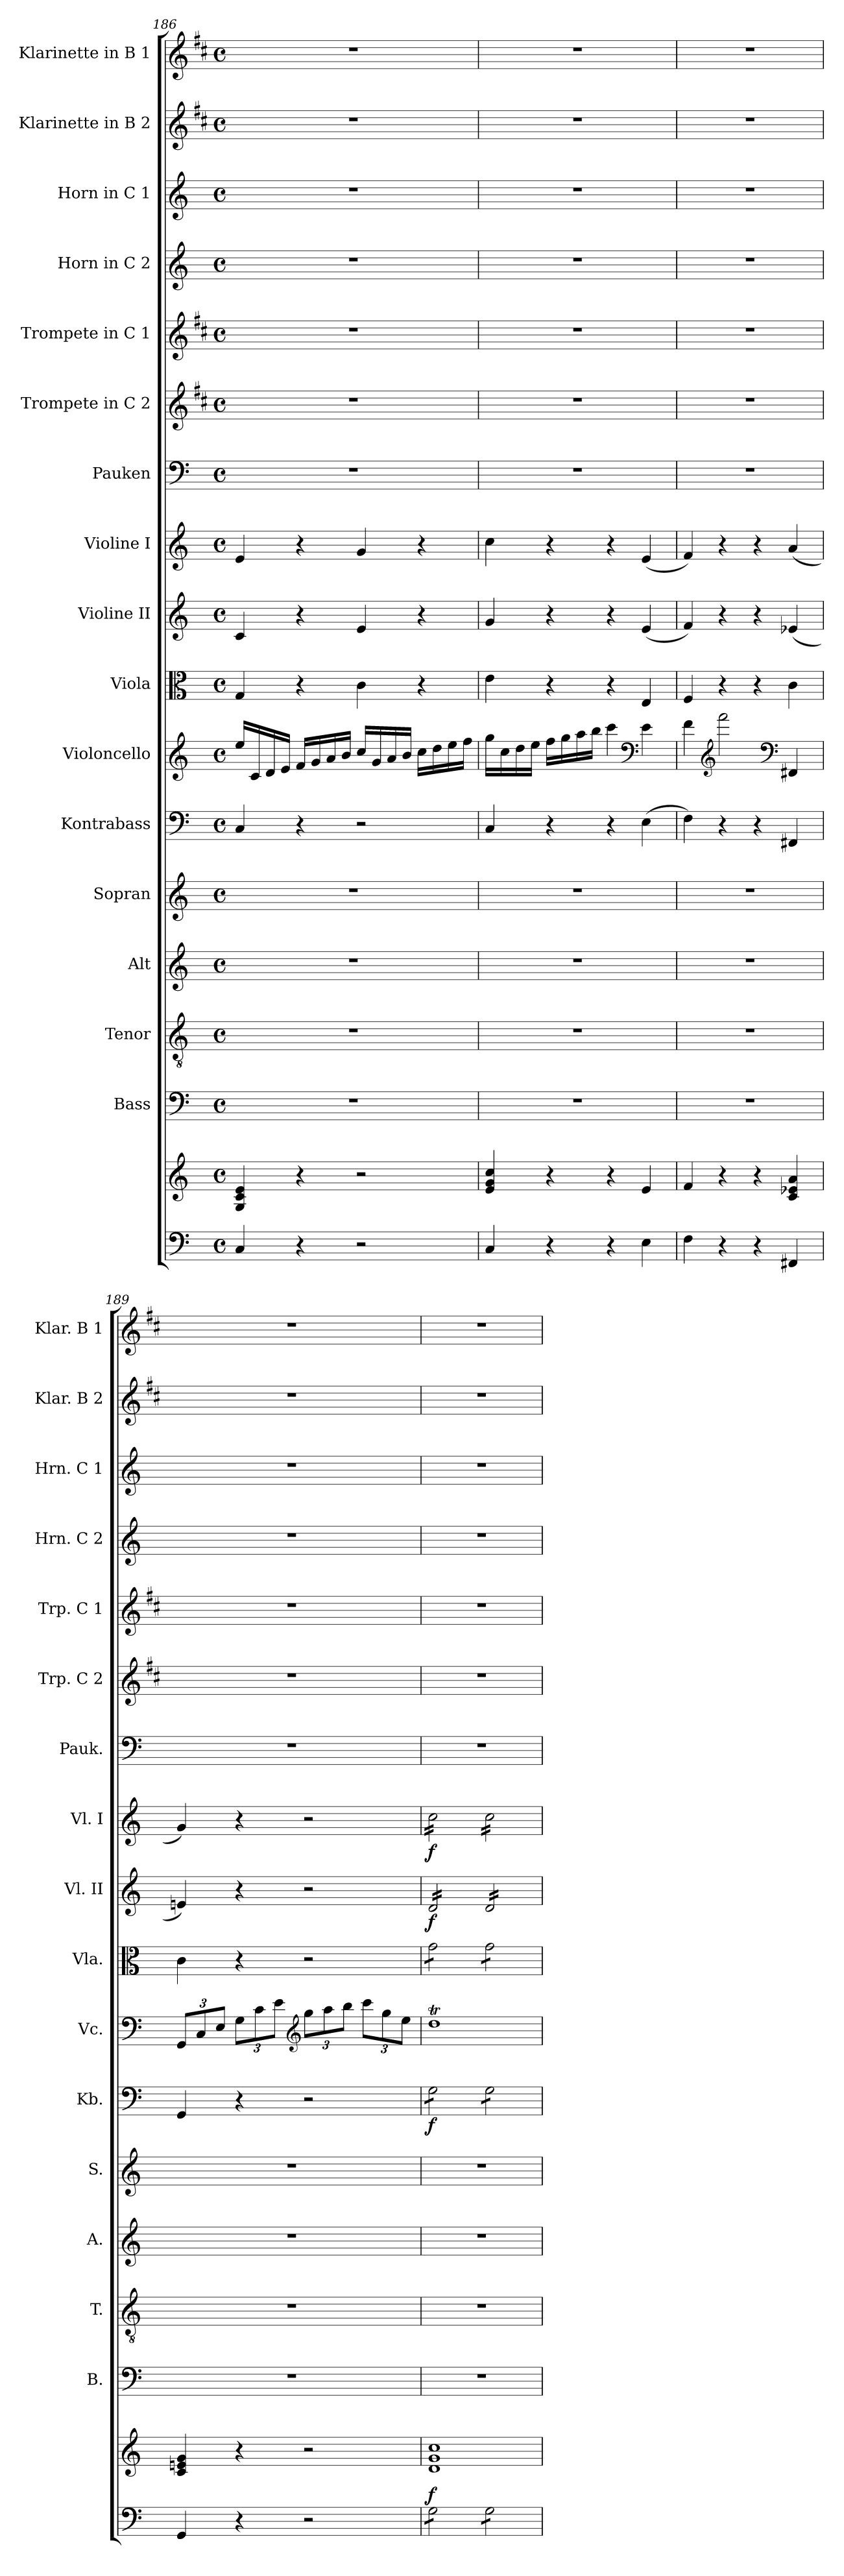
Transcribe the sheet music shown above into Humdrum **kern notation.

**kern	**kern	**dynam	**kern	**kern	**kern	**kern	**kern	**dynam	**kern	**kern	**kern	**dynam	**kern	**dynam	**kern	**kern	**kern	**kern	**kern	**kern	**kern
*part17	*part17	*part17	*part16	*part15	*part14	*part13	*part12	*part12	*part11	*part10	*part9	*part9	*part8	*part8	*part7	*part6	*part5	*part4	*part3	*part2	*part1
*staff18	*staff17	*staff17/18	*staff16	*staff15	*staff14	*staff13	*staff12	*staff12	*staff11	*staff10	*staff9	*staff9	*staff8	*staff8	*staff7	*staff6	*staff5	*staff4	*staff3	*staff2	*staff1
*	*	*	*I"Bass	*I"Tenor	*I"Alt	*I"Sopran	*I"Kontrabass	*	*I"Violoncello	*I"Viola	*I"Violine II	*	*I"Violine I	*	*I"Pauken	*I"Trompete in C 2	*I"Trompete in C 1	*I"Horn in C 2	*I"Horn in C 1	*I"Klarinette in B 2	*I"Klarinette in B 1
*	*	*	*I'B.	*I'T.	*I'A.	*I'S.	*I'Kb.	*	*I'Vc.	*I'Vla.	*I'Vl. II	*	*I'Vl. I	*	*I'Pauk.	*I'Trp. C 2	*I'Trp. C 1	*I'Hrn. C 2	*I'Hrn. C 1	*I'Klar. B 2	*I'Klar. B 1
*clefF4	*clefG2	*	*clefF4	*clefGv2	*clefG2	*clefG2	*clefF4	*	*clefG2	*clefC3	*clefG2	*	*clefG2	*	*clefF4	*clefG2	*clefG2	*clefG2	*clefG2	*clefG2	*clefG2
*	*	*	*	*	*	*	*ITrd7c12	*	*	*	*	*	*	*	*	*ITrd1c2	*ITrd1c2	*ITrd7c12	*ITrd7c12	*ITrd1c2	*ITrd1c2
*k[]	*k[]	*	*k[]	*k[]	*k[]	*k[]	*k[]	*	*k[]	*k[]	*k[]	*	*k[]	*	*k[]	*k[]	*k[]	*k[]	*k[]	*k[]	*k[]
*C:	*C:	*	*C:	*C:	*C:	*C:	*C:	*	*C:	*C:	*C:	*	*C:	*	*C:	*C:	*C:	*C:	*C:	*C:	*C:
*M4/4	*M4/4	*	*M4/4	*M4/4	*M4/4	*M4/4	*M4/4	*	*M4/4	*M4/4	*M4/4	*	*M4/4	*	*M4/4	*M4/4	*M4/4	*M4/4	*M4/4	*M4/4	*M4/4
*met(c)	*met(c)	*	*met(c)	*met(c)	*met(c)	*met(c)	*met(c)	*	*met(c)	*met(c)	*met(c)	*	*met(c)	*	*met(c)	*met(c)	*met(c)	*met(c)	*met(c)	*met(c)	*met(c)
=186	=186	=186	=186	=186	=186	=186	=186	=186	=186	=186	=186	=186	=186	=186	=186	=186	=186	=186	=186	=186	=186
4C/	4G/ 4c/ 4e/	.	1r	1r	1r	1r	4CC/	.	16ee/LL	4G/	4c/	.	4e/	.	1r	1r	1r	1r	1r	1r	1r
.	.	.	.	.	.	.	.	.	16c/	.	.	.	.	.	.	.	.	.	.	.	.
.	.	.	.	.	.	.	.	.	16d/	.	.	.	.	.	.	.	.	.	.	.	.
.	.	.	.	.	.	.	.	.	16e/JJ	.	.	.	.	.	.	.	.	.	.	.	.
4r	4r	.	.	.	.	.	4r	.	16f/LL	4r	4r	.	4r	.	.	.	.	.	.	.	.
.	.	.	.	.	.	.	.	.	16g/	.	.	.	.	.	.	.	.	.	.	.	.
.	.	.	.	.	.	.	.	.	16a/	.	.	.	.	.	.	.	.	.	.	.	.
.	.	.	.	.	.	.	.	.	16b/JJ	.	.	.	.	.	.	.	.	.	.	.	.
2r	2r	.	.	.	.	.	2r	.	16cc/LL	4c\	4e/	.	4g/	.	.	.	.	.	.	.	.
.	.	.	.	.	.	.	.	.	16g/	.	.	.	.	.	.	.	.	.	.	.	.
.	.	.	.	.	.	.	.	.	16a/	.	.	.	.	.	.	.	.	.	.	.	.
.	.	.	.	.	.	.	.	.	16b/JJ	.	.	.	.	.	.	.	.	.	.	.	.
.	.	.	.	.	.	.	.	.	16cc\LL	4r	4r	.	4r	.	.	.	.	.	.	.	.
.	.	.	.	.	.	.	.	.	16dd\	.	.	.	.	.	.	.	.	.	.	.	.
.	.	.	.	.	.	.	.	.	16ee\	.	.	.	.	.	.	.	.	.	.	.	.
.	.	.	.	.	.	.	.	.	16ff\JJ	.	.	.	.	.	.	.	.	.	.	.	.
!!LO:PB:g=z
=187	=187	=187	=187	=187	=187	=187	=187	=187	=187	=187	=187	=187	=187	=187	=187	=187	=187	=187	=187	=187	=187
4C/	4e/ 4g/ 4cc/	.	1r	1r	1r	1r	4CC/	.	16gg\LL	4e\	4g/	.	4cc\	.	1r	1r	1r	1r	1r	1r	1r
.	.	.	.	.	.	.	.	.	16cc\	.	.	.	.	.	.	.	.	.	.	.	.
.	.	.	.	.	.	.	.	.	16dd\	.	.	.	.	.	.	.	.	.	.	.	.
.	.	.	.	.	.	.	.	.	16ee\JJ	.	.	.	.	.	.	.	.	.	.	.	.
4r	4r	.	.	.	.	.	4r	.	16ff\LL	4r	4r	.	4r	.	.	.	.	.	.	.	.
.	.	.	.	.	.	.	.	.	16gg\	.	.	.	.	.	.	.	.	.	.	.	.
.	.	.	.	.	.	.	.	.	16aa\	.	.	.	.	.	.	.	.	.	.	.	.
.	.	.	.	.	.	.	.	.	16bb\JJ	.	.	.	.	.	.	.	.	.	.	.	.
4r	4r	.	.	.	.	.	4r	.	4ccc\	4r	4r	.	4r	.	.	.	.	.	.	.	.
*	*	*	*	*	*	*	*	*	*clefF4	*	*	*	*	*	*	*	*	*	*	*	*
4E\	4e/	.	.	.	.	.	(>4EE\	.	4e\	4E/	(<4e/	.	(<4e/	.	.	.	.	.	.	.	.
=188	=188	=188	=188	=188	=188	=188	=188	=188	=188	=188	=188	=188	=188	=188	=188	=188	=188	=188	=188	=188	=188
4F\	4f/	.	1r	1r	1r	1r	4FF\)	.	4f\	4F/	4f/)	.	4f/)	.	1r	1r	1r	1r	1r	1r	1r
*	*	*	*	*	*	*	*	*	*clefG2	*	*	*	*	*	*	*	*	*	*	*	*
4r	4r	.	.	.	.	.	4r	.	2fff\	4r	4r	.	4r	.	.	.	.	.	.	.	.
4r	4r	.	.	.	.	.	4r	.	.	4r	4r	.	4r	.	.	.	.	.	.	.	.
*	*	*	*	*	*	*	*	*	*clefF4	*	*	*	*	*	*	*	*	*	*	*	*
4FF#X/	4c/ 4e-X/ 4a/	.	.	.	.	.	4FFF#X/	.	4FF#X/	4c\	(<4e-X/	.	(<4a/	.	.	.	.	.	.	.	.
=189	=189	=189	=189	=189	=189	=189	=189	=189	=189	=189	=189	=189	=189	=189	=189	=189	=189	=189	=189	=189	=189
*	*	*	*	*	*	*	*	*	*Xbrackettup	*	*	*	*	*	*	*	*	*	*	*	*
4GG/	4c/ 4en/ 4g/	.	1r	1r	1r	1r	4GGG/	.	12GG/L	4c\	4en/)	.	4g/)	.	1r	1r	1r	1r	1r	1r	1r
.	.	.	.	.	.	.	.	.	12C/	.	.	.	.	.	.	.	.	.	.	.	.
.	.	.	.	.	.	.	.	.	12E/J	.	.	.	.	.	.	.	.	.	.	.	.
4r	4r	.	.	.	.	.	4r	.	12G\L	4r	4r	.	4r	.	.	.	.	.	.	.	.
.	.	.	.	.	.	.	.	.	12c\	.	.	.	.	.	.	.	.	.	.	.	.
.	.	.	.	.	.	.	.	.	12e\J	.	.	.	.	.	.	.	.	.	.	.	.
*	*	*	*	*	*	*	*	*	*clefG2	*	*	*	*	*	*	*	*	*	*	*	*
2r	2r	.	.	.	.	.	2r	.	12gg\L	2r	2r	.	2r	.	.	.	.	.	.	.	.
.	.	.	.	.	.	.	.	.	12aa\	.	.	.	.	.	.	.	.	.	.	.	.
.	.	.	.	.	.	.	.	.	12bb\J	.	.	.	.	.	.	.	.	.	.	.	.
.	.	.	.	.	.	.	.	.	12ccc\L	.	.	.	.	.	.	.	.	.	.	.	.
.	.	.	.	.	.	.	.	.	12gg\	.	.	.	.	.	.	.	.	.	.	.	.
.	.	.	.	.	.	.	.	.	12ee\J	.	.	.	.	.	.	.	.	.	.	.	.
=190	=190	=190	=190	=190	=190	=190	=190	=190	=190	=190	=190	=190	=190	=190	=190	=190	=190	=190	=190	=190	=190
!	!	!LO:DY:a=2	!	!	!	!	!	!LO:DY:b	!	!	!	!LO:DY:b	!	!LO:DY:b	!	!	!	!	!	!	!
*tremolo	*	*	*	*	*	*	*	*	*	*	*	*	*	*	*	*	*	*	*	*	*
*	*	*	*	*	*	*	*tremolo	*	*	*	*	*	*	*	*	*	*	*	*	*	*
*	*	*	*	*	*	*	*	*	*	*tremolo	*	*	*	*	*	*	*	*	*	*	*
*	*	*	*	*	*	*	*	*	*	*	*tremolo	*	*	*	*	*	*	*	*	*	*
*	*	*	*	*	*	*	*	*	*	*	*	*	*tremolo	*	*	*	*	*	*	*	*
8G\L	1d 1g 1cc	f	1r	1r	1r	1r	8GG\L	f	1ddT	8g\L	16d/LL	f	16cc\LL	f	1r	1r	1r	1r	1r	1r	1r
.	.	.	.	.	.	.	.	.	.	.	16d/	.	16cc\	.	.	.	.	.	.	.	.
8G\	.	.	.	.	.	.	8GG\	.	.	8g\	16d/	.	16cc\	.	.	.	.	.	.	.	.
.	.	.	.	.	.	.	.	.	.	.	16d/	.	16cc\	.	.	.	.	.	.	.	.
8G\	.	.	.	.	.	.	8GG\	.	.	8g\	16d/	.	16cc\	.	.	.	.	.	.	.	.
.	.	.	.	.	.	.	.	.	.	.	16d/	.	16cc\	.	.	.	.	.	.	.	.
8G\J	.	.	.	.	.	.	8GG\J	.	.	8g\J	16d/	.	16cc\	.	.	.	.	.	.	.	.
.	.	.	.	.	.	.	.	.	.	.	16d/JJ	.	16cc\JJ	.	.	.	.	.	.	.	.
8G\L	.	.	.	.	.	.	8GG\L	.	.	8g\L	16d/LL	.	16cc\LL	.	.	.	.	.	.	.	.
.	.	.	.	.	.	.	.	.	.	.	16d/	.	16cc\	.	.	.	.	.	.	.	.
8G\	.	.	.	.	.	.	8GG\	.	.	8g\	16d/	.	16cc\	.	.	.	.	.	.	.	.
.	.	.	.	.	.	.	.	.	.	.	16d/	.	16cc\	.	.	.	.	.	.	.	.
8G\	.	.	.	.	.	.	8GG\	.	.	8g\	16d/	.	16cc\	.	.	.	.	.	.	.	.
.	.	.	.	.	.	.	.	.	.	.	16d/	.	16cc\	.	.	.	.	.	.	.	.
8G\J	.	.	.	.	.	.	8GG\J	.	.	8g\J	16d/	.	16cc\	.	.	.	.	.	.	.	.
*	*	*	*	*	*	*	*	*	*	*Xtremolo	*	*	*	*	*	*	*	*	*	*	*
*	*	*	*	*	*	*	*Xtremolo	*	*	*	*	*	*	*	*	*	*	*	*	*	*
*Xtremolo	*	*	*	*	*	*	*	*	*	*	*	*	*	*	*	*	*	*	*	*	*
.	.	.	.	.	.	.	.	.	.	.	16d/JJ	.	16cc\JJ	.	.	.	.	.	.	.	.
*	*	*	*	*	*	*	*	*	*	*	*	*	*Xtremolo	*	*	*	*	*	*	*	*
*	*	*	*	*	*	*	*	*	*	*	*Xtremolo	*	*	*	*	*	*	*	*	*	*
=	=	=	=	=	=	=	=	=	=	=	=	=	=	=	=	=	=	=	=	=	=
*-	*-	*-	*-	*-	*-	*-	*-	*-	*-	*-	*-	*-	*-	*-	*-	*-	*-	*-	*-	*-	*-
